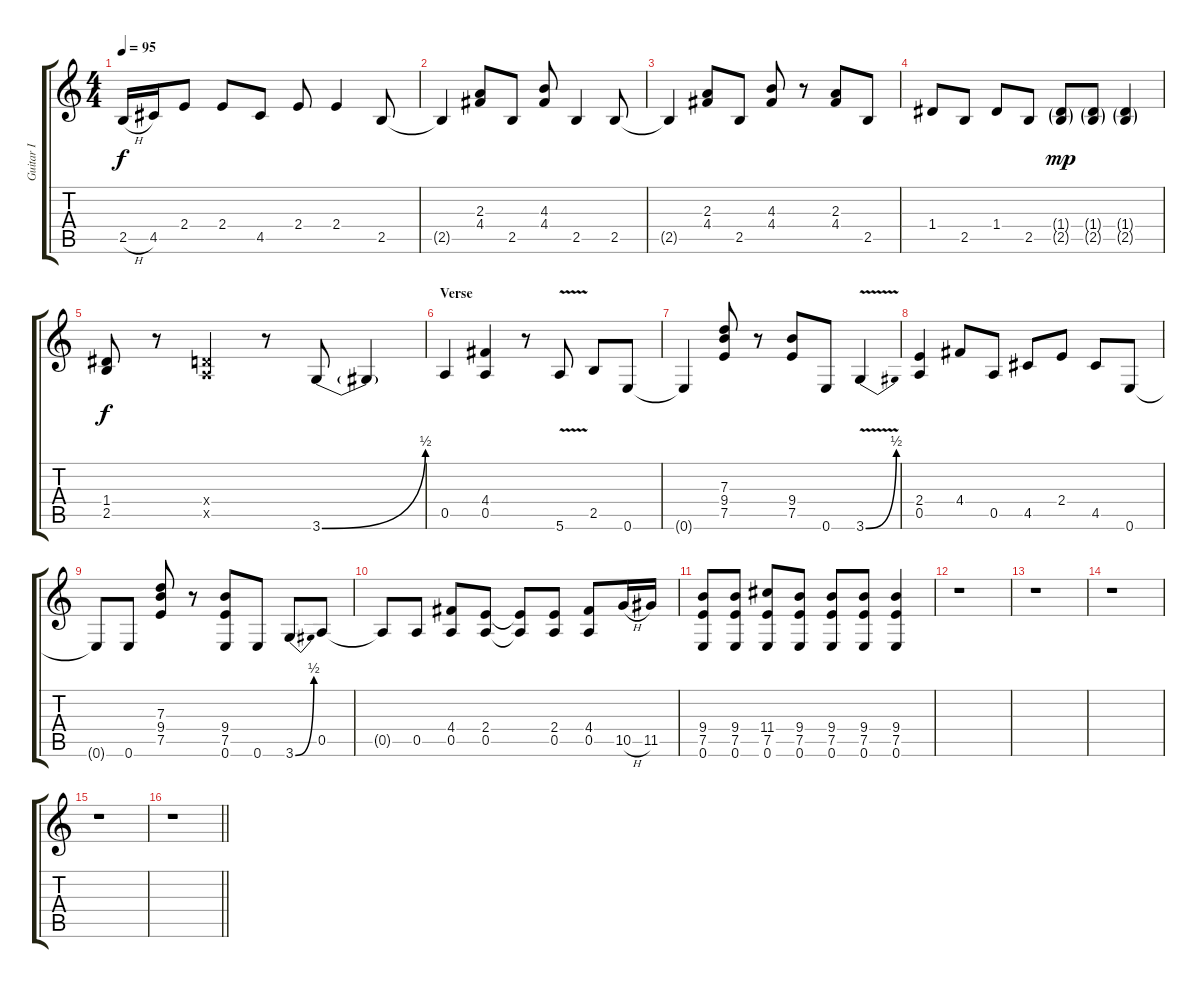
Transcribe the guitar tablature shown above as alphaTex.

\track ("Guitar I" "Guitar I") {instrument distortionguitar}
\staff {score tabs}
\tuning (E4 B3 G3 D3 A2 E2) {hide}
\ts (4 4)
\tempo 95
\clef g2
\ks c
2.5{h}.16{dy f} 4.5.16 2.4.8 2.4.8 4.5.8 2.4.8 2.4.4 2.5.8 |
2.5{t}.4 (2.3 4.4).8 2.5.8 (4.3 4.4).8 2.5.4 2.5.8 |
2.5{t}.4 (2.3 4.4).8 2.5.8 (4.3 4.4).8 r.8 (2.3 4.4).8 2.5.8 |
1.4.8 2.5.8 1.4.8 2.5.8 (1.4{g} 2.5{g}).8{dy mp} (1.4{g} 2.5{g}).8 (1.4{g} 2.5{g}).4 |
(1.4 2.5).8{dy f} r.8 (0.4{x} 0.5{x}).4 r.8 3.6{be (bend 0 0 60 2)}.8 3.6{t}.4 |
\section ("" "Verse")
0.5.4 (4.4 0.5).4 r.8 5.6{v}.8 2.5.8 0.6.8 |
0.6{t}.4 (7.3 9.4 7.5).8 r.8 (9.4 7.5).8 0.6.8 3.6{be (bend 0 0 60 2) v}.4 |
(2.4 0.5).4 4.4.8 0.5.8 4.5.8 2.4.8 4.5.8 0.6.8 |
0.6{t}.8 0.6.8 (7.3 9.4 7.5).8 r.8 (9.4 7.5 0.6).8 0.6.8 3.6{be (bend 0 0 60 2)}.8 0.5.8 |
0.5{t}.8 0.5.8 (4.4 0.5).8 (2.4 0.5).8 (2.4{t} 0.5{t}).8 (2.4 0.5).8 (4.4 0.5).8 10.5{h}.16 11.5.16 |
(9.4 7.5 0.6).8 (9.4 7.5 0.6).8 (11.4 7.5 0.6).8 (9.4 7.5 0.6).8 (9.4 7.5 0.6).8 (9.4 7.5 0.6).8 (9.4 7.5 0.6).4 |
r.1 |
r.1 |
r.1 |
r.1 |
\barLineRight lightlight
r.1
